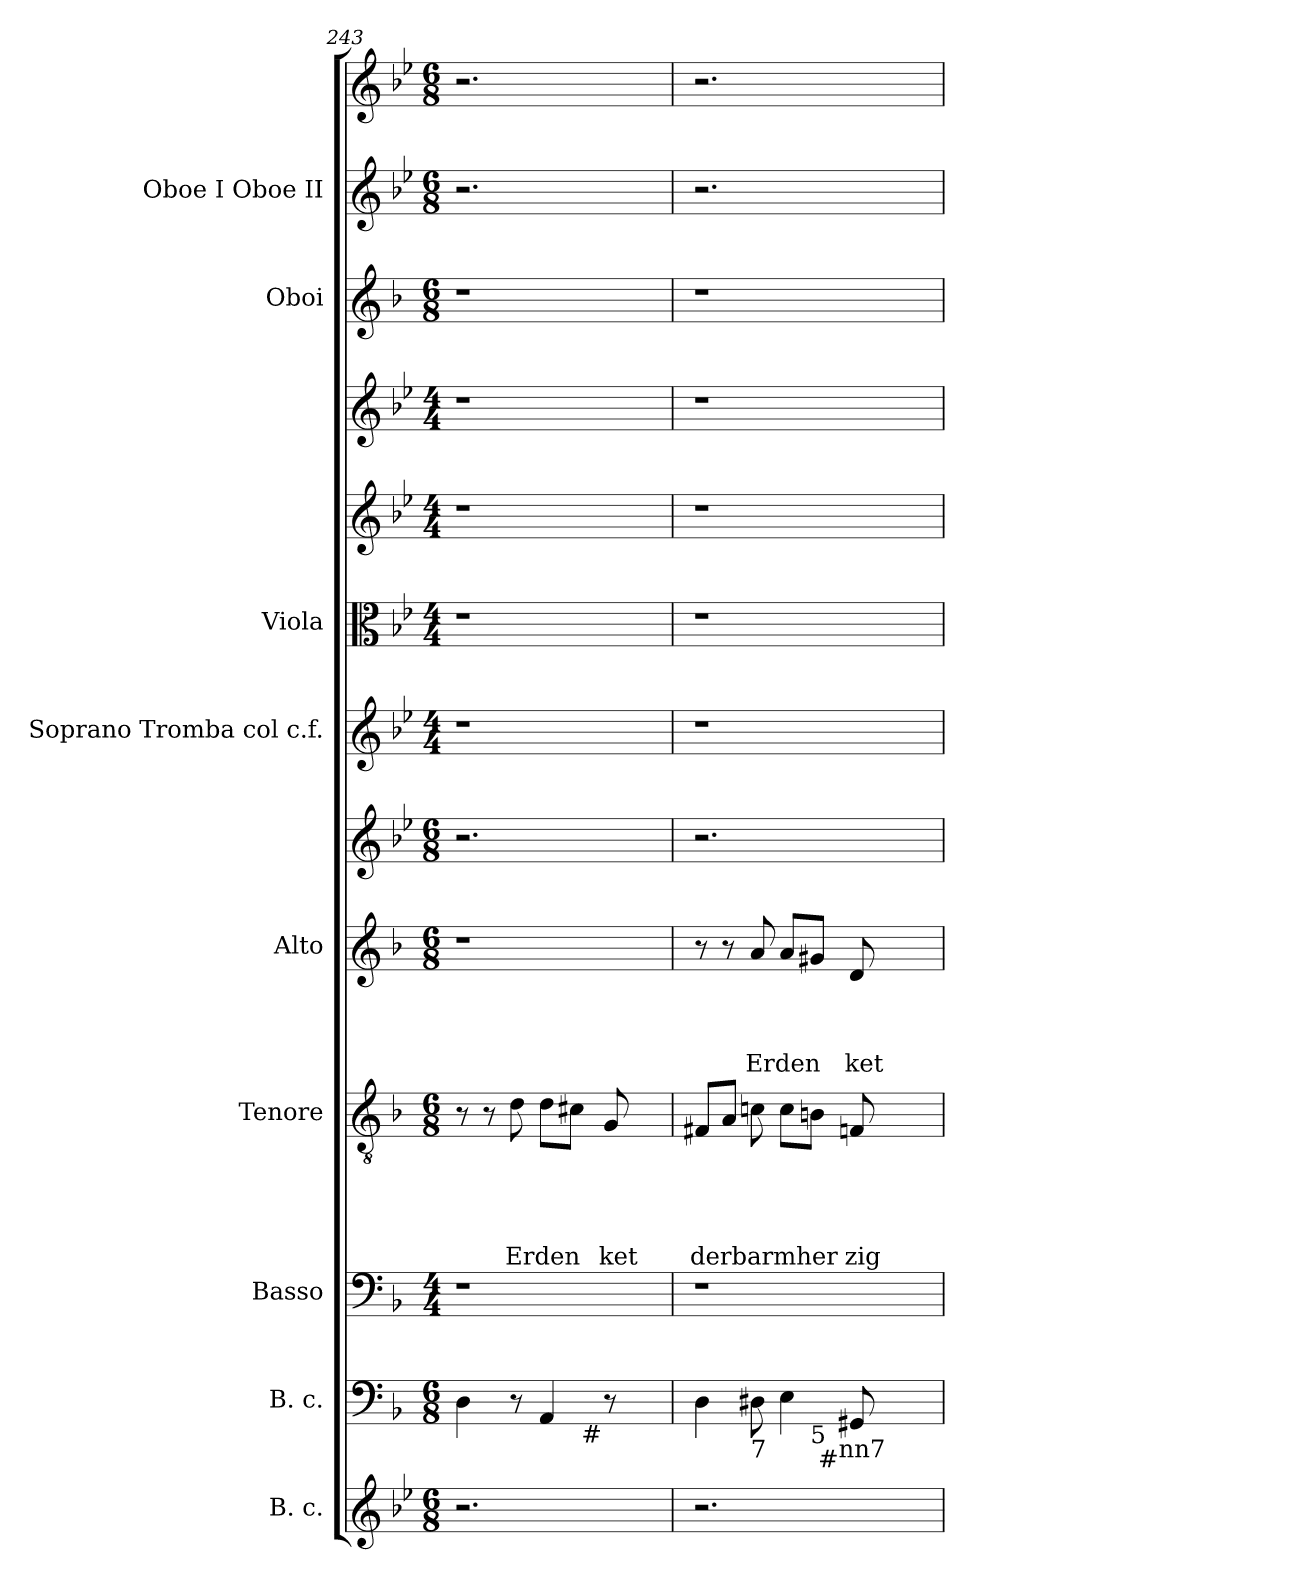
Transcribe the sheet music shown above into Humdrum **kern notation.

**kern	**kern	**kern	**kern	**text	**text	**text	**text	**text	**kern	**text	**text	**text	**text	**kern	**kern	**kern	**kern	**kern	**kern	**kern	**kern
*part12	*part11	*part10	*part9	*part9	*part9	*part9	*part9	*part9	*part8	*part8	*part8	*part8	*part8	*part7	*part6	*part5	*part4	*part3	*part2	*part1	*part1
*staff13	*staff12	*staff11	*staff10	*staff10	*staff10	*staff10	*staff10	*staff10	*staff9	*staff9	*staff9	*staff9	*staff9	*staff8	*staff7	*staff6	*staff5	*staff4	*staff3	*staff2	*staff1
*I"B. c.	*I"B. c.	*I"Basso	*I"Tenore	*	*	*	*	*	*I"Alto	*	*	*	*	*	*I"Soprano Tromba col c.f.	*I"Viola	*	*	*I"Oboi	*I"Oboe I Oboe II	*
*	*I'B. c.	*I'Basso	*I'Tenore	*	*	*	*	*	*I'Alto	*	*	*	*	*	*I'Soprano	*I'Viola	*	*	*	*I'Ob	*
*clefG2	*clefF4	*clefF4	*clefGv2	*	*	*	*	*	*clefG2	*	*	*	*	*clefG2	*clefG2	*clefC3	*clefG2	*clefG2	*clefG2	*clefG2	*clefG2
*k[b-e-]	*k[b-]	*k[b-]	*k[b-]	*	*	*	*	*	*k[b-]	*	*	*	*	*k[b-e-]	*k[b-e-]	*k[b-e-]	*k[b-e-]	*k[b-e-]	*k[b-]	*k[b-e-]	*k[b-e-]
*B-:	*F:	*F:	*F:	*	*	*	*	*	*F:	*	*	*	*	*B-:	*B-:	*B-:	*B-:	*B-:	*F:	*B-:	*B-:
*M6/8	*M6/8	*M4/4	*M6/8	*	*	*	*	*	*M6/8	*	*	*	*	*M6/8	*M4/4	*M4/4	*M4/4	*M4/4	*M6/8	*M6/8	*M6/8
=243	=243	=243	=243	=243	=243	=243	=243	=243	=243	=243	=243	=243	=243	=243	=243	=243	=243	=243	=243	=243	=243
!	!	!	!	!	!	!	!	!	!LO:N:vis=1	!	!	!	!	!	!	!	!	!	!LO:N:vis=1	!	!
*	*^	*	*	*	*	*	*	*	*	*	*	*	*	*	*	*	*	*	*	*	*
2.r	4D\	2ryy	1r	8r	.	.	.	.	.	2.r	.	.	.	.	2.r	1r	1r	1r	1r	2.r	2.r	2.r
.	.	.	.	8r	.	.	.	.	.	.	.	.	.	.	.	.	.	.	.	.	.	.
!	!	!	!	!	!	!	!	!	!LO:LY:b	!	!	!	!	!	!	!	!	!	!	!	!	!
.	8r	.	.	8d\	.	.	.	.	-Er	.	.	.	.	.	.	.	.	.	.	.	.	.
!	!	!	!	!	!	!	!	!	!LO:LY:b	!	!	!	!	!	!	!	!	!	!	!	!	!
.	4AA</	.	.	8d\L	.	.	.	.	den	.	.	.	.	.	.	.	.	.	.	.	.	.
.	.	32ryy	.	8c#X\J	.	.	.	.	.	.	.	.	.	.	.	.	.	.	.	.	.	.
!	!	!LO:TX:b:t=#	!	!	!	!	!	!	!	!	!	!	!	!	!	!	!	!	!	!	!	!
.	.	4...ryy	.	.	.	.	.	.	.	.	.	.	.	.	.	.	.	.	.	.	.	.
!	!	!	!	!	!	!	!	!	!LO:LY:b	!	!	!	!	!	!	!	!	!	!	!	!	!
.	8r	.	.	8G/	.	.	.	.	ket	.	.	.	.	.	.	.	.	.	.	.	.	.
4ryy	4ryy	.	.	4ryy	.	.	.	.	.	4ryy	.	.	.	.	4ryy	.	.	.	.	4ryy	4ryy	4ryy
=244	=244	=244	=244	=244	=244	=244	=244	=244	=244	=244	=244	=244	=244	=244	=244	=244	=244	=244	=244	=244	=244	=244
!	!LO:TX:b:t=#	!	!	!	!	!	!	!	!	!	!	!	!	!	!	!	!	!	!	!	!	!
!	!	!	!	!	!	!	!	!	!LO:LY:b	!	!	!	!	!	!	!	!	!	!	!LO:N:vis=1	!	!
*	*^	*^	*	*	*	*	*	*	*	*	*	*	*	*	*	*	*	*	*	*	*	*
2.r	4D\	2ryy	2ryy	2ryy	1r	8F#X/L	.	.	.	.	derbarmher	8r	.	.	.	.	2.r	1r	1r	1r	1r	2.r	2.r	2.r
.	.	.	.	.	.	8A/J	.	.	.	.	.	8r	.	.	.	.	.	.	.	.	.	.	.	.
!	!LO:TX:b:t=7	!	!	!	!	!	!	!	!	!	!	!	!	!	!	!	!	!	!	!	!	!	!	!
!	!	!	!	!	!	!	!	!	!	!	!	!	!	!	!	!LO:LY:b	!	!	!	!	!	!	!	!
.	8D#X>\	.	.	.	.	8cn\	.	.	.	.	.	8a/	.	.	.	Er	.	.	.	.	.	.	.	.
!	!	!	!	!	!	!	!	!	!	!	!	!	!	!	!	!LO:LY:b	!	!	!	!	!	!	!	!
.	4E>\	.	.	.	.	8c\L	.	.	.	.	.	8a/L	.	.	.	den	.	.	.	.	.	.	.	.
!	!	!LO:TX:b:t=5	!	!	!	!	!	!	!	!	!	!	!	!	!	!	!	!	!	!	!	!	!	!
.	.	2ryy	64ryy	16.ryy	.	8Bn\J	.	.	.	.	.	8g#X/J	.	.	.	.	.	.	.	.	.	.	.	.
!	!	!	!LO:TX:b:t=#	!	!	!	!	!	!	!	!	!	!	!	!	!	!	!	!	!	!	!	!	!
.	.	.	4ryy	.	.	.	.	.	.	.	.	.	.	.	.	.	.	.	.	.	.	.	.	.
!	!	!	!	!LO:TX:b:t=nn7	!	!	!	!	!	!	!	!	!	!	!	!	!	!	!	!	!	!	!	!
.	.	.	.	4ryy	.	.	.	.	.	.	.	.	.	.	.	.	.	.	.	.	.	.	.	.
!	!	!	!	!	!	!	!	!	!	!	!LO:LY:b	!	!	!	!	!LO:LY:b	!	!	!	!	!	!	!	!
.	8GG#X</	.	.	.	.	8Fn/	.	.	.	.	zig	8d/	.	.	.	ket	.	.	.	.	.	.	.	.
4ryy	4ryy	.	.	.	.	4ryy	.	.	.	.	.	4ryy	.	.	.	.	4ryy	.	.	.	.	4ryy	4ryy	4ryy
.	.	.	8...ryy	.	.	.	.	.	.	.	.	.	.	.	.	.	.	.	.	.	.	.	.	.
.	.	.	.	8ryy	.	.	.	.	.	.	.	.	.	.	.	.	.	.	.	.	.	.	.	.
.	.	.	.	32ryy	.	.	.	.	.	.	.	.	.	.	.	.	.	.	.	.	.	.	.	.
*	*v	*v	*v	*v	*	*	*	*	*	*	*	*	*	*	*	*	*	*	*	*	*	*	*	*
=	=	=	=	=	=	=	=	=	=	=	=	=	=	=	=	=	=	=	=	=	=
*-	*-	*-	*-	*-	*-	*-	*-	*-	*-	*-	*-	*-	*-	*-	*-	*-	*-	*-	*-	*-	*-
